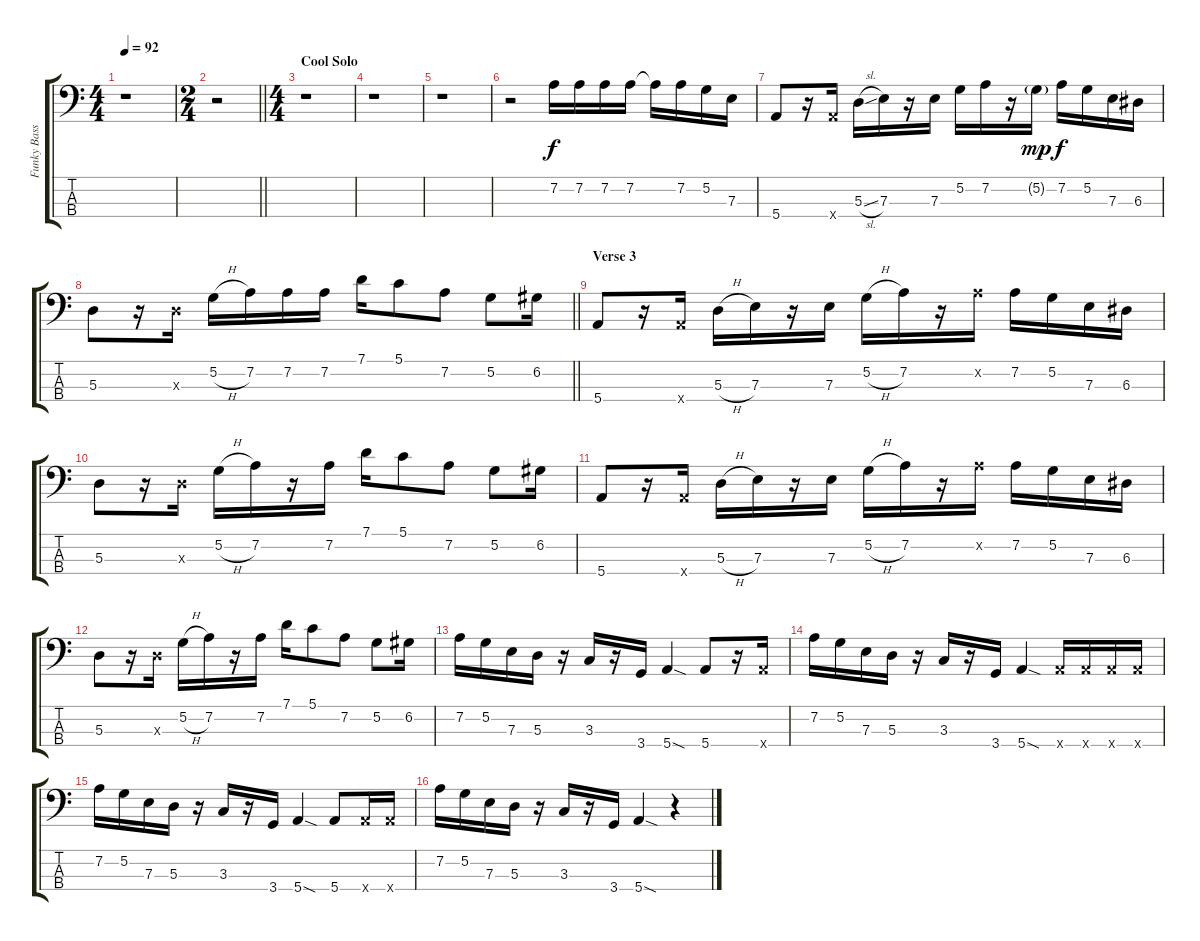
\track ("Funky Bass" "Funky Bass") {instrument electricbassfinger}
\staff {score tabs}
\tuning (G2 D2 A1 E1) {hide}
\ts (4 4)
\tempo 92
\clef f4
\ks c
r.1{dy mp} |
\ts (2 4)
\barLineRight lightlight
r.2 |
\ts (4 4)
\section ("" "Cool Solo")
r.1 |
r.1 |
r.1 |
r.2{volume 8} 7.2.16{dy f} 7.2.16 7.2.16 7.2.16 7.2{t}.16 7.2.16 5.2.16 7.3.16 |
5.4.8 r.16 5.4{x}.16 5.3{sl}.16 7.3.16 r.16 7.3.16 5.2.16 7.2.16 r.16 5.2{g}.16{dy mp} 7.2.16{dy f} 5.2.16 7.3.16 6.3.16 |
\barLineRight lightlight
5.3.8 r.16 5.3{x}.16 5.2{h}.16 7.2.16 7.2.16 7.2.16 7.1.16 5.1.8 7.2.8 5.2.8 6.2.16 |
\section ("" "Verse 3")
5.4.8 r.16 5.4{x}.16 5.3{h}.16 7.3.16 r.16 7.3.16 5.2{h}.16 7.2.16 r.16 7.2{x}.16 7.2.16 5.2.16 7.3.16 6.3.16 |
5.3.8 r.16 5.3{x}.16 5.2{h}.16 7.2.16 r.16 7.2.16 7.1.16 5.1.8 7.2.8 5.2.8 6.2.16 |
5.4.8 r.16 5.4{x}.16 5.3{h}.16 7.3.16 r.16 7.3.16 5.2{h}.16 7.2.16 r.16 7.2{x}.16 7.2.16 5.2.16 7.3.16 6.3.16 |
5.3.8 r.16 5.3{x}.16 5.2{h}.16 7.2.16 r.16 7.2.16 7.1.16 5.1.8 7.2.8 5.2.8 6.2.16 |
7.2.16 5.2.16 7.3.16 5.3.16 r.16 3.3.16 r.16 3.4.16 5.4{sod}.4 5.4.8 r.16 5.4{x}.16 |
7.2.16 5.2.16 7.3.16 5.3.16 r.16 3.3.16 r.16 3.4.16 5.4{sod}.4 5.4{x}.16 5.4{x}.16 5.4{x}.16 5.4{x}.16 |
7.2.16 5.2.16 7.3.16 5.3.16 r.16 3.3.16 r.16 3.4.16 5.4{sod}.4 5.4.8 5.4{x}.16 5.4{x}.16 |
7.2.16 5.2.16 7.3.16 5.3.16 r.16 3.3.16 r.16 3.4.16 5.4{sod}.4 r.4
